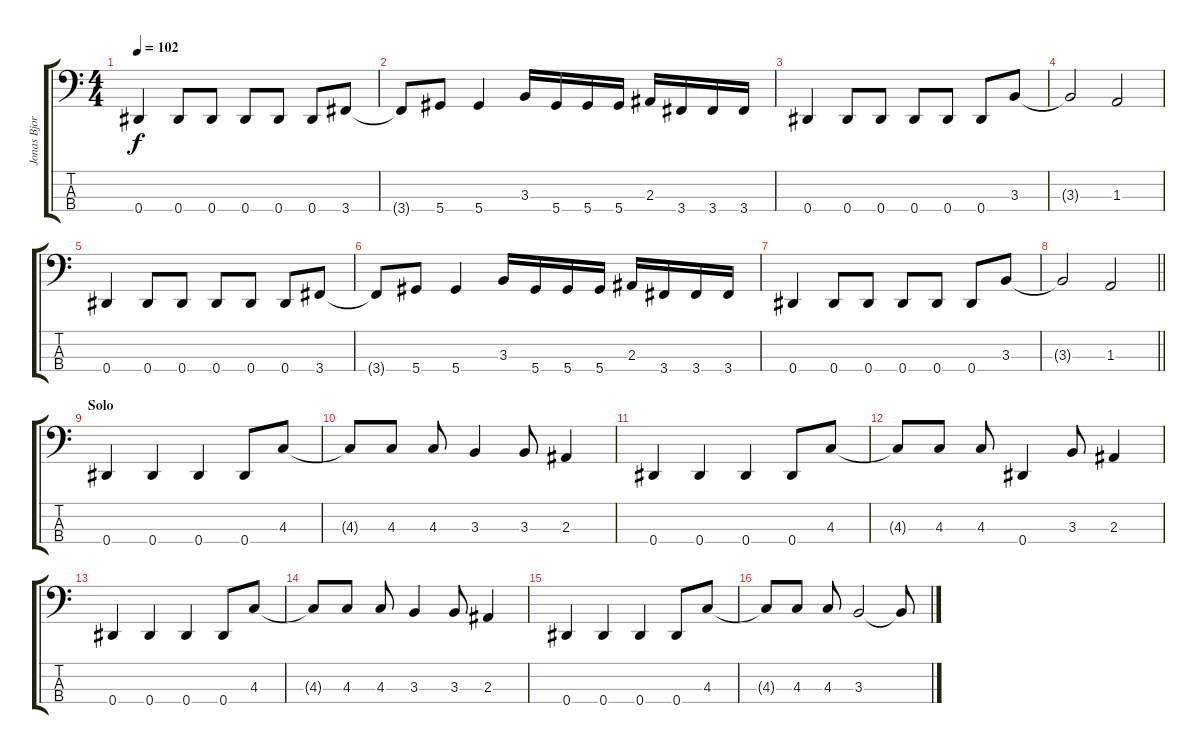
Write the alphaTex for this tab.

\track ("Jonas Bjorler" "Jonas Bjor") {instrument electricbassfinger}
\staff {score tabs}
\tuning (Gb2 Db2 Ab1 Eb1) {hide}
\ts (4 4)
\tempo 102
\clef f4
\ks c
0.4.4{dy f} 0.4.8 0.4.8 0.4.8 0.4.8 0.4.8 3.4.8 |
3.4{t}.8 5.4.8 5.4.4 3.3.16 5.4.16 5.4.16 5.4.16 2.3.16 3.4.16 3.4.16 3.4.16 |
0.4.4 0.4.8 0.4.8 0.4.8 0.4.8 0.4.8 3.3.8 |
3.3{t}.2 1.3.2 |
0.4.4 0.4.8 0.4.8 0.4.8 0.4.8 0.4.8 3.4.8 |
3.4{t}.8 5.4.8 5.4.4 3.3.16 5.4.16 5.4.16 5.4.16 2.3.16 3.4.16 3.4.16 3.4.16 |
0.4.4 0.4.8 0.4.8 0.4.8 0.4.8 0.4.8 3.3.8 |
\barLineRight lightlight
3.3{t}.2 1.3.2 |
\section ("" "Solo")
0.4.4 0.4.4 0.4.4 0.4.8 4.3.8 |
4.3{t}.8 4.3.8 4.3.8 3.3.4 3.3.8 2.3.4 |
0.4.4 0.4.4 0.4.4 0.4.8 4.3.8 |
4.3{t}.8 4.3.8 4.3.8 0.4.4 3.3.8 2.3.4 |
0.4.4 0.4.4 0.4.4 0.4.8 4.3.8 |
4.3{t}.8 4.3.8 4.3.8 3.3.4 3.3.8 2.3.4 |
0.4.4 0.4.4 0.4.4 0.4.8 4.3.8 |
4.3{t}.8 4.3.8 4.3.8 3.3.2 3.3{t}.8
